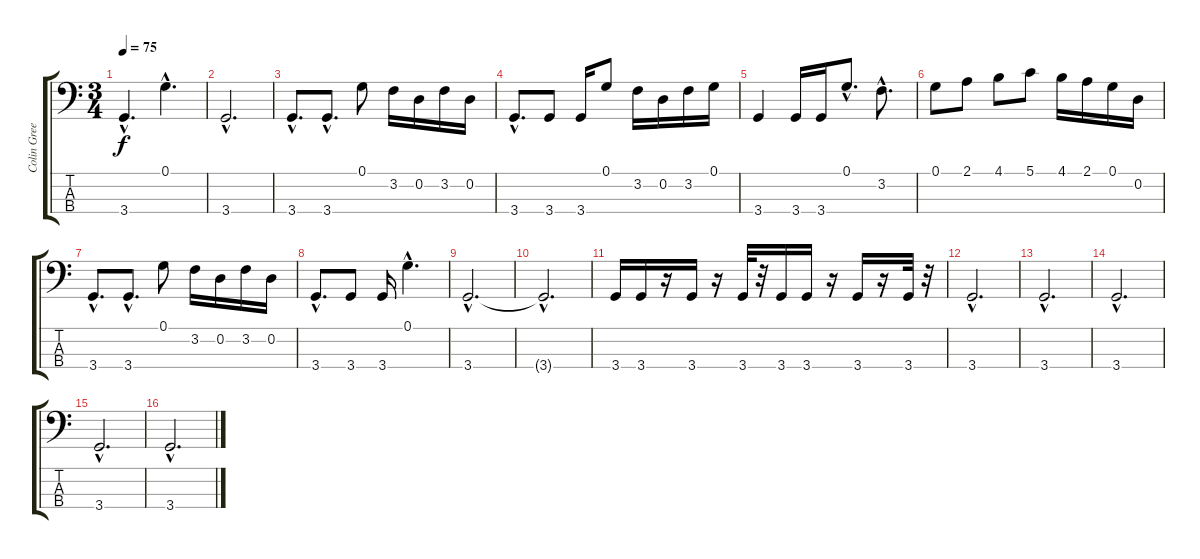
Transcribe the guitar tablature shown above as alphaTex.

\track ("Colin Greenwood" "Colin Gree") {instrument electricbassfinger}
\staff {score tabs}
\tuning (G2 D2 A1 E1) {hide}
\ts (3 4)
\tempo 75
\clef f4
\ks c
3.4{hac}.4{d dy f} 0.1{hac}.4{d} |
3.4{hac}.2{d} |
3.4{hac}.8{d} 3.4{hac}.8{d} 0.1.8 3.2.16 0.2.16 3.2.16 0.2.16 |
3.4{hac}.8{d} 3.4.8 3.4.16 0.1.8 3.2.16 0.2.16 3.2.16 0.1.16 |
3.4.4 3.4.16 3.4.16 0.1{hac}.8{d} 3.2{hac}.8{d} |
0.1.8 2.1.8 4.1.8 5.1.8 4.1.16 2.1.16 0.1.16 0.2.16 |
3.4{hac}.8{d} 3.4{hac}.8{d} 0.1.8 3.2.16 0.2.16 3.2.16 0.2.16 |
3.4{hac}.8{d} 3.4.8 3.4.16 0.1{hac}.4{d} |
3.4{hac}.2{d} |
3.4{hac t}.2{d} |
3.4.16 3.4.16 r.16 3.4.16 r.16 3.4.32 r.32 3.4.16 3.4.16 r.16 3.4.16 r.16 3.4.32 r.32 |
3.4{hac}.2{d} |
3.4{hac}.2{d} |
3.4{hac}.2{d} |
3.4{hac}.2{d} |
3.4{hac}.2{d}
